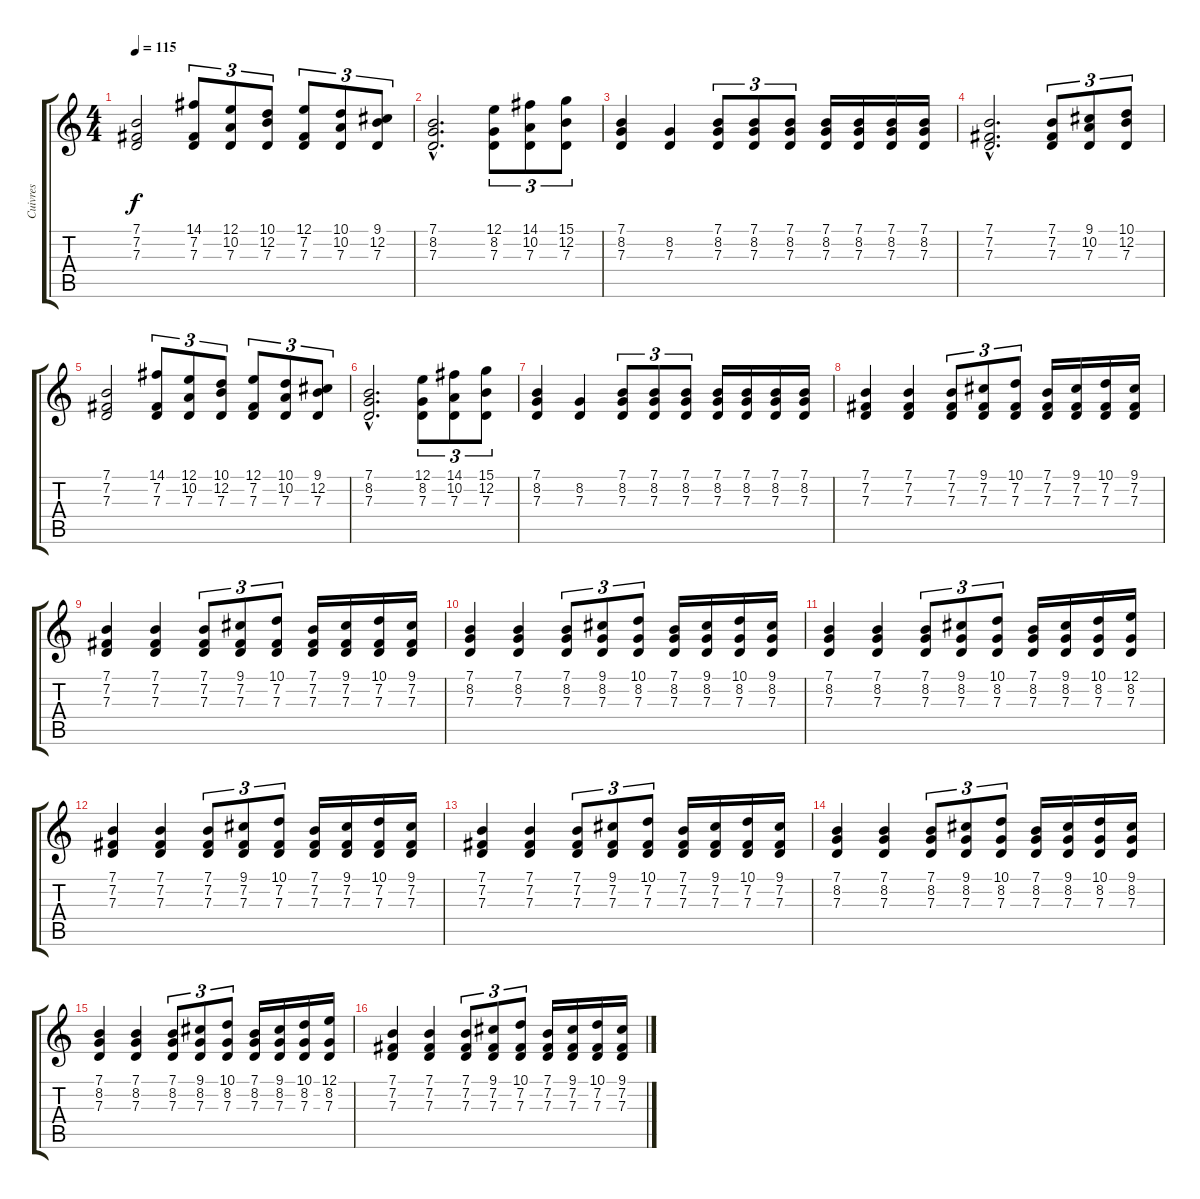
\track ("Cuivres" "Cuivres") {instrument brasssection}
\staff {score tabs}
\tuning (E4 B3 G3 D3 A2 E2) {hide}
\ts (4 4)
\tempo 115
\clef g2
\ks c
(7.1 7.2 7.3).2{dy f} (14.1 7.2 7.3).8{tu (3 2)} (12.1 10.2 7.3).8{tu (3 2)} (10.1 12.2 7.3).8{tu (3 2)} (12.1 7.2 7.3).8{tu (3 2)} (10.1 10.2 7.3).8{tu (3 2)} (9.1 12.2 7.3).8{tu (3 2)} |
(7.1{hac} 8.2{hac} 7.3{hac}).2{d} (12.1 8.2 7.3).8{tu (3 2)} (14.1 10.2 7.3).8{tu (3 2)} (15.1 12.2 7.3).8{tu (3 2)} |
(7.1 8.2 7.3).4 (8.2 7.3).4 (7.1 8.2 7.3).8{tu (3 2)} (7.1 8.2 7.3).8{tu (3 2)} (7.1 8.2 7.3).8{tu (3 2)} (7.1 8.2 7.3).16 (7.1 8.2 7.3).16 (7.1 8.2 7.3).16 (7.1 8.2 7.3).16 |
(7.1{hac} 7.2{hac} 7.3{hac}).2{d} (7.1 7.2 7.3).8{tu (3 2)} (9.1 10.2 7.3).8{tu (3 2)} (10.1 12.2 7.3).8{tu (3 2)} |
(7.1 7.2 7.3).2 (14.1 7.2 7.3).8{tu (3 2)} (12.1 10.2 7.3).8{tu (3 2)} (10.1 12.2 7.3).8{tu (3 2)} (12.1 7.2 7.3).8{tu (3 2)} (10.1 10.2 7.3).8{tu (3 2)} (9.1 12.2 7.3).8{tu (3 2)} |
(7.1{hac} 8.2{hac} 7.3{hac}).2{d} (12.1 8.2 7.3).8{tu (3 2)} (14.1 10.2 7.3).8{tu (3 2)} (15.1 12.2 7.3).8{tu (3 2)} |
(7.1 8.2 7.3).4 (8.2 7.3).4 (7.1 8.2 7.3).8{tu (3 2)} (7.1 8.2 7.3).8{tu (3 2)} (7.1 8.2 7.3).8{tu (3 2)} (7.1 8.2 7.3).16 (7.1 8.2 7.3).16 (7.1 8.2 7.3).16 (7.1 8.2 7.3).16 |
(7.1 7.2 7.3).4 (7.1 7.2 7.3).4 (7.1 7.2 7.3).8{tu (3 2)} (9.1 7.2 7.3).8{tu (3 2)} (10.1 7.2 7.3).8{tu (3 2)} (7.1 7.2 7.3).16 (9.1 7.2 7.3).16 (10.1 7.2 7.3).16 (9.1 7.2 7.3).16 |
(7.1 7.2 7.3).4 (7.1 7.2 7.3).4 (7.1 7.2 7.3).8{tu (3 2)} (9.1 7.2 7.3).8{tu (3 2)} (10.1 7.2 7.3).8{tu (3 2)} (7.1 7.2 7.3).16 (9.1 7.2 7.3).16 (10.1 7.2 7.3).16 (9.1 7.2 7.3).16 |
(7.1 8.2 7.3).4 (7.1 8.2 7.3).4 (7.1 8.2 7.3).8{tu (3 2)} (9.1 8.2 7.3).8{tu (3 2)} (10.1 8.2 7.3).8{tu (3 2)} (7.1 8.2 7.3).16 (9.1 8.2 7.3).16 (10.1 8.2 7.3).16 (9.1 8.2 7.3).16 |
(7.1 8.2 7.3).4 (7.1 8.2 7.3).4 (7.1 8.2 7.3).8{tu (3 2)} (9.1 8.2 7.3).8{tu (3 2)} (10.1 8.2 7.3).8{tu (3 2)} (7.1 8.2 7.3).16 (9.1 8.2 7.3).16 (10.1 8.2 7.3).16 (12.1 8.2 7.3).16 |
(7.1 7.2 7.3).4 (7.1 7.2 7.3).4 (7.1 7.2 7.3).8{tu (3 2)} (9.1 7.2 7.3).8{tu (3 2)} (10.1 7.2 7.3).8{tu (3 2)} (7.1 7.2 7.3).16 (9.1 7.2 7.3).16 (10.1 7.2 7.3).16 (9.1 7.2 7.3).16 |
(7.1 7.2 7.3).4 (7.1 7.2 7.3).4 (7.1 7.2 7.3).8{tu (3 2)} (9.1 7.2 7.3).8{tu (3 2)} (10.1 7.2 7.3).8{tu (3 2)} (7.1 7.2 7.3).16 (9.1 7.2 7.3).16 (10.1 7.2 7.3).16 (9.1 7.2 7.3).16 |
(7.1 8.2 7.3).4 (7.1 8.2 7.3).4 (7.1 8.2 7.3).8{tu (3 2)} (9.1 8.2 7.3).8{tu (3 2)} (10.1 8.2 7.3).8{tu (3 2)} (7.1 8.2 7.3).16 (9.1 8.2 7.3).16 (10.1 8.2 7.3).16 (9.1 8.2 7.3).16 |
(7.1 8.2 7.3).4 (7.1 8.2 7.3).4 (7.1 8.2 7.3).8{tu (3 2)} (9.1 8.2 7.3).8{tu (3 2)} (10.1 8.2 7.3).8{tu (3 2)} (7.1 8.2 7.3).16 (9.1 8.2 7.3).16 (10.1 8.2 7.3).16 (12.1 8.2 7.3).16 |
\section ("" "")
(7.1 7.2 7.3).4 (7.1 7.2 7.3).4 (7.1 7.2 7.3).8{tu (3 2)} (9.1 7.2 7.3).8{tu (3 2)} (10.1 7.2 7.3).8{tu (3 2)} (7.1 7.2 7.3).16 (9.1 7.2 7.3).16 (10.1 7.2 7.3).16 (9.1 7.2 7.3).16
